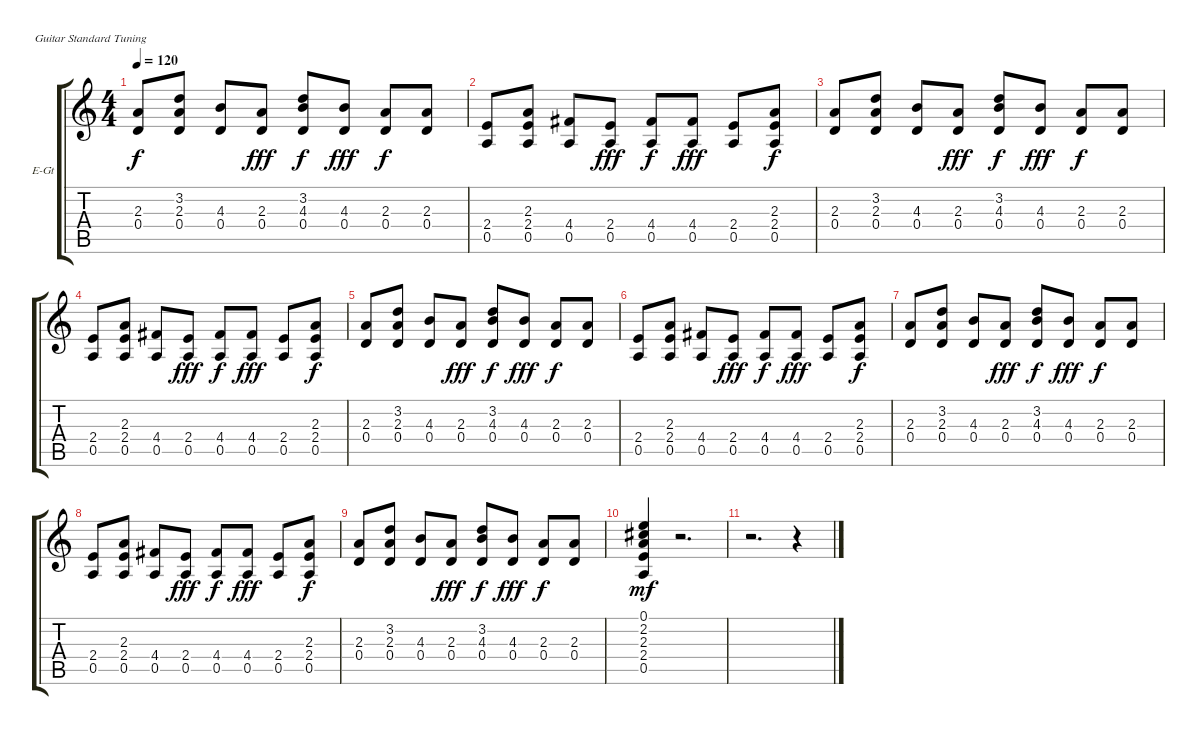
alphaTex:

\bracketExtendMode groupsimilarinstruments
\firstSystemTrackNameOrientation horizontal
\otherSystemsTrackNameOrientation horizontal
\track ("Guitar 1" "E-Gt") {instrument electricguitarclean}
\staff {score tabs}
\tuning (E4 B3 G3 D3 A2 E2)
\ts (4 4)
\tempo 120
\clef g2
\ks c
(2.3 0.4).8{dy f} (3.2 2.3 0.4).8 (4.3 0.4).8 (2.3 0.4).8{dy fff} (3.2 4.3 0.4).8{dy f} (4.3 0.4).8{dy fff} (2.3 0.4).8{dy f} (2.3 0.4).8 |
(2.4 0.5).8 (2.3 2.4 0.5).8 (4.4 0.5).8 (2.4 0.5).8{dy fff} (4.4 0.5).8{dy f} (4.4 0.5).8{dy fff} (2.4 0.5).8 (2.3 2.4 0.5).8{dy f} |
(2.3 0.4).8 (3.2 2.3 0.4).8 (4.3 0.4).8 (2.3 0.4).8{dy fff} (3.2 4.3 0.4).8{dy f} (4.3 0.4).8{dy fff} (2.3 0.4).8{dy f} (2.3 0.4).8 |
(2.4 0.5).8 (2.3 2.4 0.5).8 (4.4 0.5).8 (2.4 0.5).8{dy fff} (4.4 0.5).8{dy f} (4.4 0.5).8{dy fff} (2.4 0.5).8 (2.3 2.4 0.5).8{dy f} |
(2.3 0.4).8 (3.2 2.3 0.4).8 (4.3 0.4).8 (2.3 0.4).8{dy fff} (3.2 4.3 0.4).8{dy f} (4.3 0.4).8{dy fff} (2.3 0.4).8{dy f} (2.3 0.4).8 |
(2.4 0.5).8 (2.3 2.4 0.5).8 (4.4 0.5).8 (2.4 0.5).8{dy fff} (4.4 0.5).8{dy f} (4.4 0.5).8{dy fff} (2.4 0.5).8 (2.3 2.4 0.5).8{dy f} |
(2.3 0.4).8 (3.2 2.3 0.4).8 (4.3 0.4).8 (2.3 0.4).8{dy fff} (3.2 4.3 0.4).8{dy f} (4.3 0.4).8{dy fff} (2.3 0.4).8{dy f} (2.3 0.4).8 |
(2.4 0.5).8 (2.3 2.4 0.5).8 (4.4 0.5).8 (2.4 0.5).8{dy fff} (4.4 0.5).8{dy f} (4.4 0.5).8{dy fff} (2.4 0.5).8 (2.3 2.4 0.5).8{dy f} |
(2.3 0.4).8 (3.2 2.3 0.4).8 (4.3 0.4).8 (2.3 0.4).8{dy fff} (3.2 4.3 0.4).8{dy f} (4.3 0.4).8{dy fff} (2.3 0.4).8{dy f} (2.3 0.4).8 |
(0.1 2.2 2.3 2.4 0.5).4{dy mf} r.2{d} |
r.2{d} r.4
